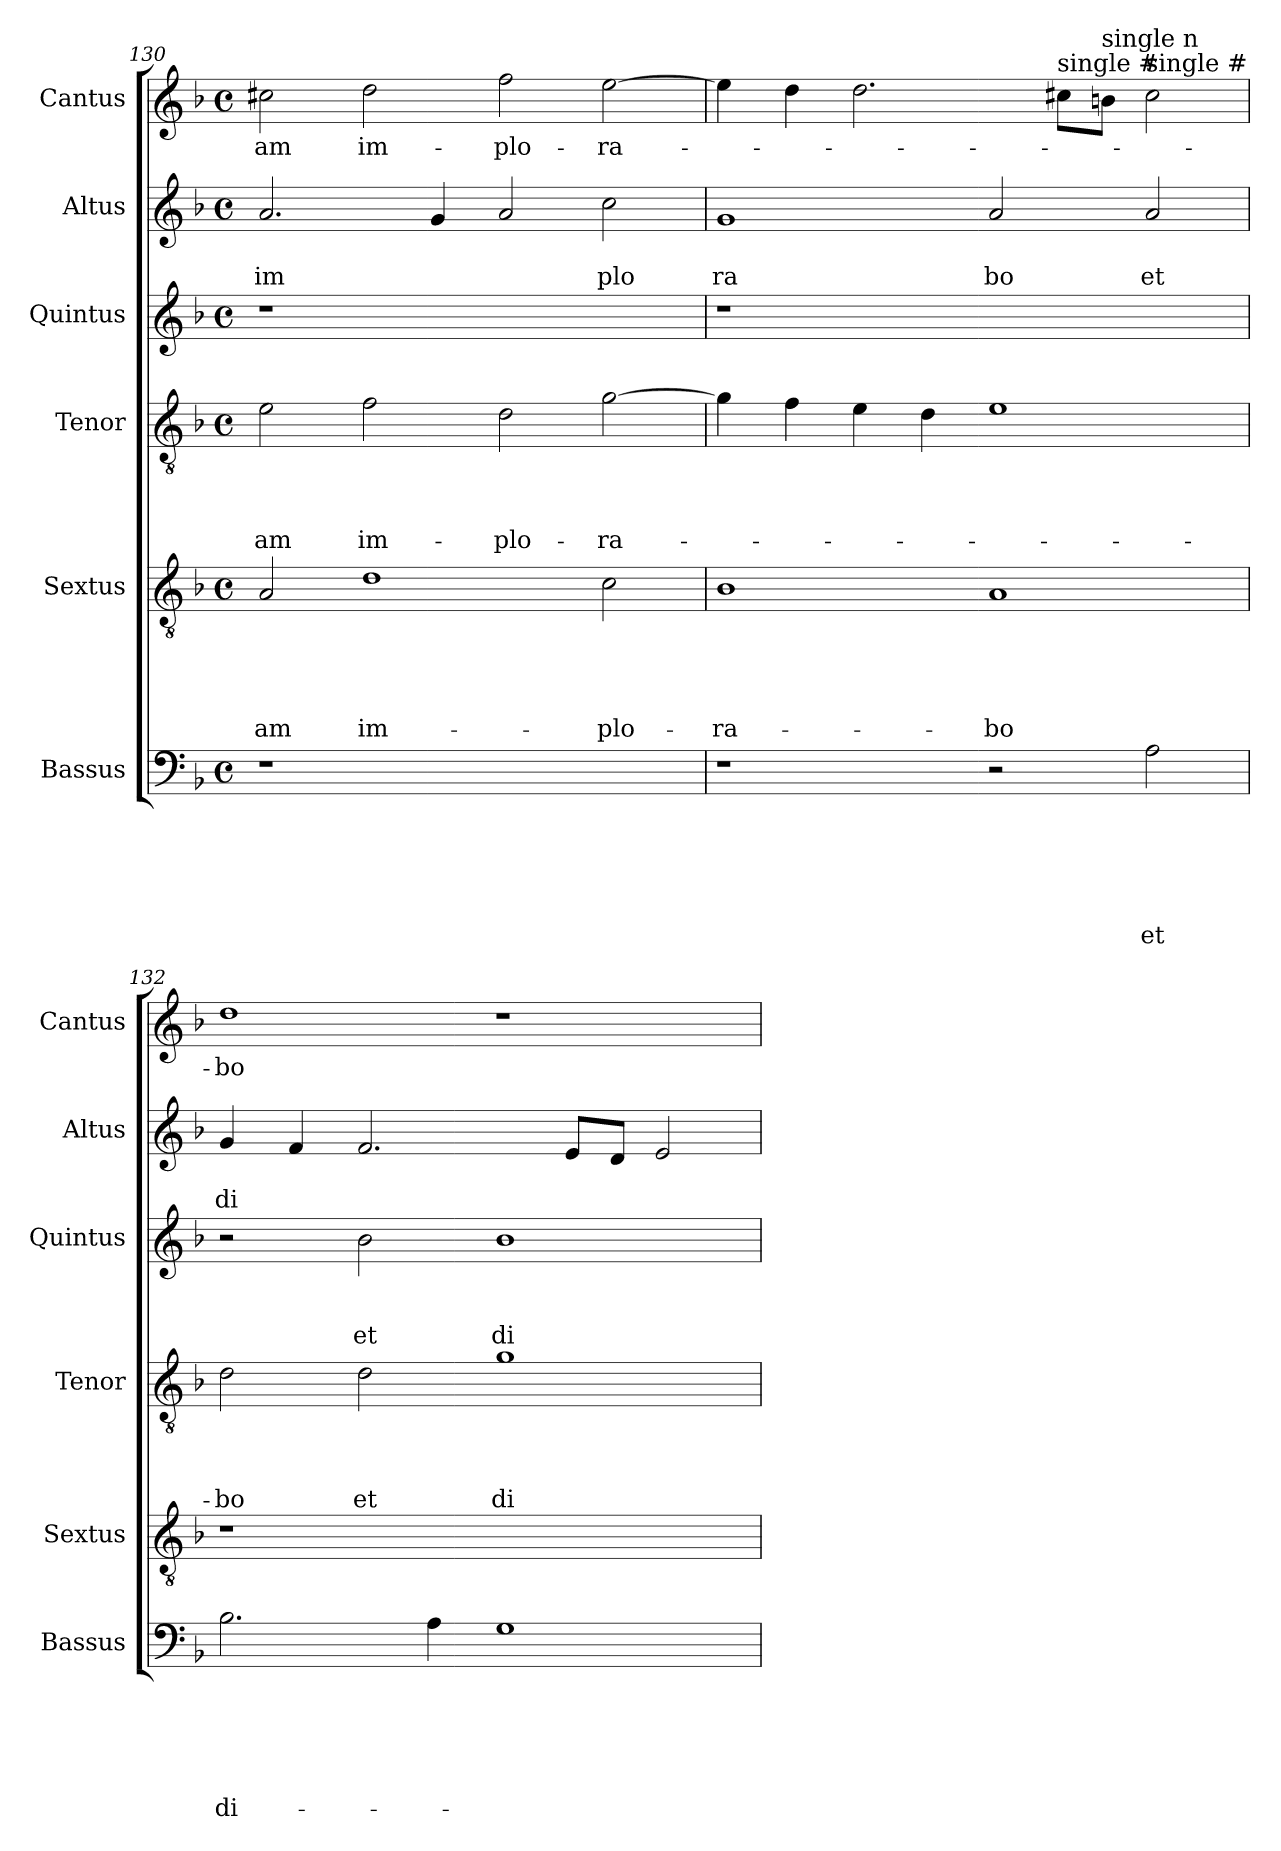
**kern	**text	**text	**text	**text	**text	**text	**kern	**text	**text	**text	**text	**text	**kern	**text	**text	**text	**text	**kern	**text	**text	**text	**kern	**text	**text	**kern	**text
*part6	*part6	*part6	*part6	*part6	*part6	*part6	*part5	*part5	*part5	*part5	*part5	*part5	*part4	*part4	*part4	*part4	*part4	*part3	*part3	*part3	*part3	*part2	*part2	*part2	*part1	*part1
*staff6	*staff6	*staff6	*staff6	*staff6	*staff6	*staff6	*staff5	*staff5	*staff5	*staff5	*staff5	*staff5	*staff4	*staff4	*staff4	*staff4	*staff4	*staff3	*staff3	*staff3	*staff3	*staff2	*staff2	*staff2	*staff1	*staff1
*I"Bassus	*	*	*	*	*	*	*I"Sextus	*	*	*	*	*	*I"Tenor	*	*	*	*	*I"Quintus	*	*	*	*I"Altus	*	*	*I"Cantus	*
*I'Bassus	*	*	*	*	*	*	*I'Sextus	*	*	*	*	*	*I'Tenor	*	*	*	*	*I'Quintus	*	*	*	*I'Altus	*	*	*I'Cantus	*
!!LO:LB:g=z
*clefF4	*	*	*	*	*	*	*clefGv2	*	*	*	*	*	*clefGv2	*	*	*	*	*clefG2	*	*	*	*clefG2	*	*	*clefG2	*
*k[b-]	*	*	*	*	*	*	*k[b-]	*	*	*	*	*	*k[b-]	*	*	*	*	*k[b-]	*	*	*	*k[b-]	*	*	*k[b-]	*
*F:	*	*	*	*	*	*	*F:	*	*	*	*	*	*F:	*	*	*	*	*F:	*	*	*	*F:	*	*	*F:	*
*M4/4	*	*	*	*	*	*	*M4/4	*	*	*	*	*	*M4/4	*	*	*	*	*M4/4	*	*	*	*M4/4	*	*	*M4/4	*
*met(c)	*	*	*	*	*	*	*met(c)	*	*	*	*	*	*met(c)	*	*	*	*	*met(c)	*	*	*	*met(c)	*	*	*met(c)	*
=130	=130	=130	=130	=130	=130	=130	=130	=130	=130	=130	=130	=130	=130	=130	=130	=130	=130	=130	=130	=130	=130	=130	=130	=130	=130	=130
!	!	!	!	!	!	!	!	!	!	!	!	!LO:LY:b	!	!	!	!	!LO:LY:b	!	!	!	!	!	!	!LO:LY:b	!	!LO:LY:b
1r	.	.	.	.	.	.	2A/	.	.	.	.	am	2e\	.	.	.	-am	1r	.	.	.	2.a/	.	im	2cc#X\	am
!	!	!	!	!	!	!	!	!	!	!	!	!LO:LY:b	!	!	!	!	!LO:LY:b	!	!	!	!	!	!	!	!	!LO:LY:b
.	.	.	.	.	.	.	1d	.	.	.	.	im-	2f\	.	.	.	im-	.	.	.	.	.	.	.	2dd\	im-
.	.	.	.	.	.	.	.	.	.	.	.	.	.	.	.	.	.	.	.	.	.	4g/	.	.	.	.
!	!	!	!	!	!	!	!	!	!	!	!	!	!	!	!	!	!LO:LY:b	!	!	!	!	!	!	!	!	!LO:LY:b
1ryy	.	.	.	.	.	.	.	.	.	.	.	.	2d\	.	.	.	-plo-	1ryy	.	.	.	2a/	.	.	2ff\	-plo-
!	!	!	!	!	!	!	!	!	!	!	!	!LO:LY:b	!	!	!	!	!LO:LY:b	!	!	!	!	!	!	!LO:LY:b	!	!LO:LY:b
.	.	.	.	.	.	.	2c\	.	.	.	.	-plo-	[>2g\	.	.	.	-ra-	.	.	.	.	2cc\	.	plo	[>2ee\	-ra-
=131!	=131!	=131!	=131!	=131!	=131!	=131!	=131!	=131!	=131!	=131!	=131!	=131!	=131!	=131!	=131!	=131!	=131!	=131!	=131!	=131!	=131!	=131!	=131!	=131!	=131!	=131!
!	!	!	!	!	!	!	!	!	!	!	!	!LO:LY:b	!	!	!	!	!	!	!	!	!	!	!	!LO:LY:b	!	!
1r	.	.	.	.	.	.	1B-	.	.	.	.	-ra-	4g\]	.	.	.	.	1r	.	.	.	1g	.	ra	4ee\]	.
.	.	.	.	.	.	.	.	.	.	.	.	.	4f\	.	.	.	.	.	.	.	.	.	.	.	4dd\	.
.	.	.	.	.	.	.	.	.	.	.	.	.	4e\	.	.	.	.	.	.	.	.	.	.	.	2.dd\	.
.	.	.	.	.	.	.	.	.	.	.	.	.	4d\	.	.	.	.	.	.	.	.	.	.	.	.	.
!	!	!	!	!	!	!	!	!	!	!	!	!LO:LY:b	!	!	!	!	!	!	!	!	!	!	!	!LO:LY:b	!	!
2r	.	.	.	.	.	.	1A	.	.	.	.	-bo	1e	.	.	.	.	1ryy	.	.	.	2a/	.	bo	.	.
!	!	!	!	!	!	!	!	!	!	!	!	!	!	!	!	!	!	!	!	!	!	!	!	!	!LO:TX:a:t=single #	!
.	.	.	.	.	.	.	.	.	.	.	.	.	.	.	.	.	.	.	.	.	.	.	.	.	8cc#\L	.
!	!	!	!	!	!	!	!	!	!	!	!	!	!	!	!	!	!	!	!	!	!	!	!	!	!LO:TX:a:t=single n	!
.	.	.	.	.	.	.	.	.	.	.	.	.	.	.	.	.	.	.	.	.	.	.	.	.	8b\J	.
!	!	!	!	!	!	!	!	!	!	!	!	!	!	!	!	!	!	!	!	!	!	!	!	!	!LO:TX:a:t=single #	!
!	!	!	!	!	!	!LO:LY:b	!	!	!	!	!	!	!	!	!	!	!	!	!	!	!	!	!	!LO:LY:b	!	!
2A\	.	.	.	.	.	et	.	.	.	.	.	.	.	.	.	.	.	.	.	.	.	2a/	.	et	2cc#\	.
=132!	=132!	=132!	=132!	=132!	=132!	=132!	=132!	=132!	=132!	=132!	=132!	=132!	=132!	=132!	=132!	=132!	=132!	=132!	=132!	=132!	=132!	=132!	=132!	=132!	=132!	=132!
!	!	!	!	!	!	!LO:LY:b	!	!	!	!	!	!	!	!	!	!	!LO:LY:b	!	!	!	!	!	!	!LO:LY:b	!	!LO:LY:b
2.B-\	.	.	.	.	.	di-	1r	.	.	.	.	.	2d\	.	.	.	-bo	2r	.	.	.	4g/	.	di	1dd	-bo
.	.	.	.	.	.	.	.	.	.	.	.	.	.	.	.	.	.	.	.	.	.	4f/	.	.	.	.
!	!	!	!	!	!	!	!	!	!	!	!	!	!	!	!	!	!LO:LY:b	!	!	!	!LO:LY:b	!	!	!	!	!
.	.	.	.	.	.	.	.	.	.	.	.	.	2d\	.	.	.	et	2b-\	.	.	et	2.f/	.	.	.	.
4A\	.	.	.	.	.	.	.	.	.	.	.	.	.	.	.	.	.	.	.	.	.	.	.	.	.	.
!	!	!	!	!	!	!	!	!	!	!	!	!	!	!	!	!	!LO:LY:b	!	!	!	!LO:LY:b	!	!	!	!	!
1G	.	.	.	.	.	.	1ryy	.	.	.	.	.	1g	.	.	.	di-	1b-	.	.	di-	.	.	.	1r	.
.	.	.	.	.	.	.	.	.	.	.	.	.	.	.	.	.	.	.	.	.	.	8e/L	.	.	.	.
.	.	.	.	.	.	.	.	.	.	.	.	.	.	.	.	.	.	.	.	.	.	8d/J	.	.	.	.
.	.	.	.	.	.	.	.	.	.	.	.	.	.	.	.	.	.	.	.	.	.	2e/	.	.	.	.
=!	=!	=!	=!	=!	=!	=!	=!	=!	=!	=!	=!	=!	=!	=!	=!	=!	=!	=!	=!	=!	=!	=!	=!	=!	=!	=!
*-	*-	*-	*-	*-	*-	*-	*-	*-	*-	*-	*-	*-	*-	*-	*-	*-	*-	*-	*-	*-	*-	*-	*-	*-	*-	*-
